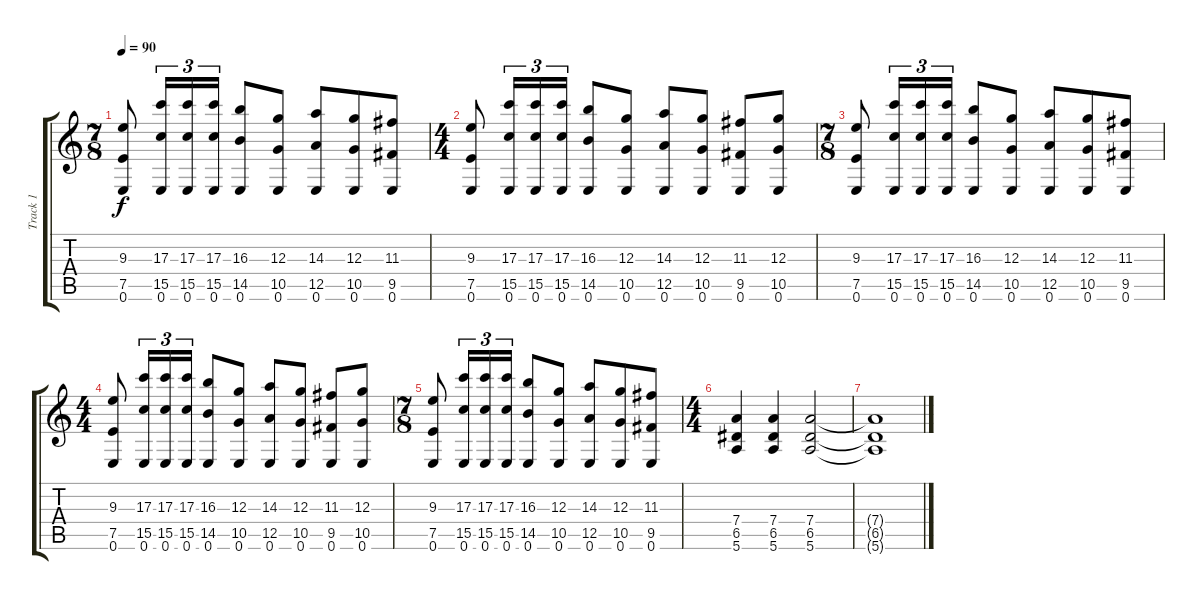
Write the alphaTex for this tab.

\track ("Track 1" "Track 1") {instrument distortionguitar}
\staff {score tabs}
\tuning (E4 B3 G3 D3 A2 E2) {hide}
\ts (7 8)
\tempo 90
\clef g2
\ks c
(9.3 7.5 0.6).8{dy f} (17.3 15.5 0.6).16{tu (3 2)} (17.3 15.5 0.6).16{tu (3 2)} (17.3 15.5 0.6).16{tu (3 2)} (16.3 14.5 0.6).8 (12.3 10.5 0.6).8 (14.3 12.5 0.6).8 (12.3 10.5 0.6).8 (11.3 9.5 0.6).8 |
\ts (4 4)
(9.3 7.5 0.6).8 (17.3 15.5 0.6).16{tu (3 2)} (17.3 15.5 0.6).16{tu (3 2)} (17.3 15.5 0.6).16{tu (3 2)} (16.3 14.5 0.6).8 (12.3 10.5 0.6).8 (14.3 12.5 0.6).8 (12.3 10.5 0.6).8 (11.3 9.5 0.6).8 (12.3 10.5 0.6).8 |
\ts (7 8)
(9.3 7.5 0.6).8 (17.3 15.5 0.6).16{tu (3 2)} (17.3 15.5 0.6).16{tu (3 2)} (17.3 15.5 0.6).16{tu (3 2)} (16.3 14.5 0.6).8 (12.3 10.5 0.6).8 (14.3 12.5 0.6).8 (12.3 10.5 0.6).8 (11.3 9.5 0.6).8 |
\ts (4 4)
(9.3 7.5 0.6).8 (17.3 15.5 0.6).16{tu (3 2)} (17.3 15.5 0.6).16{tu (3 2)} (17.3 15.5 0.6).16{tu (3 2)} (16.3 14.5 0.6).8 (12.3 10.5 0.6).8 (14.3 12.5 0.6).8 (12.3 10.5 0.6).8 (11.3 9.5 0.6).8 (12.3 10.5 0.6).8 |
\ts (7 8)
(9.3 7.5 0.6).8 (17.3 15.5 0.6).16{tu (3 2)} (17.3 15.5 0.6).16{tu (3 2)} (17.3 15.5 0.6).16{tu (3 2)} (16.3 14.5 0.6).8 (12.3 10.5 0.6).8 (14.3 12.5 0.6).8 (12.3 10.5 0.6).8 (11.3 9.5 0.6).8 |
\ts (4 4)
(7.4 6.5 5.6).4 (7.4 6.5 5.6).4 (7.4 6.5 5.6).2 |
(7.4{t} 6.5{t} 5.6{t}).1
